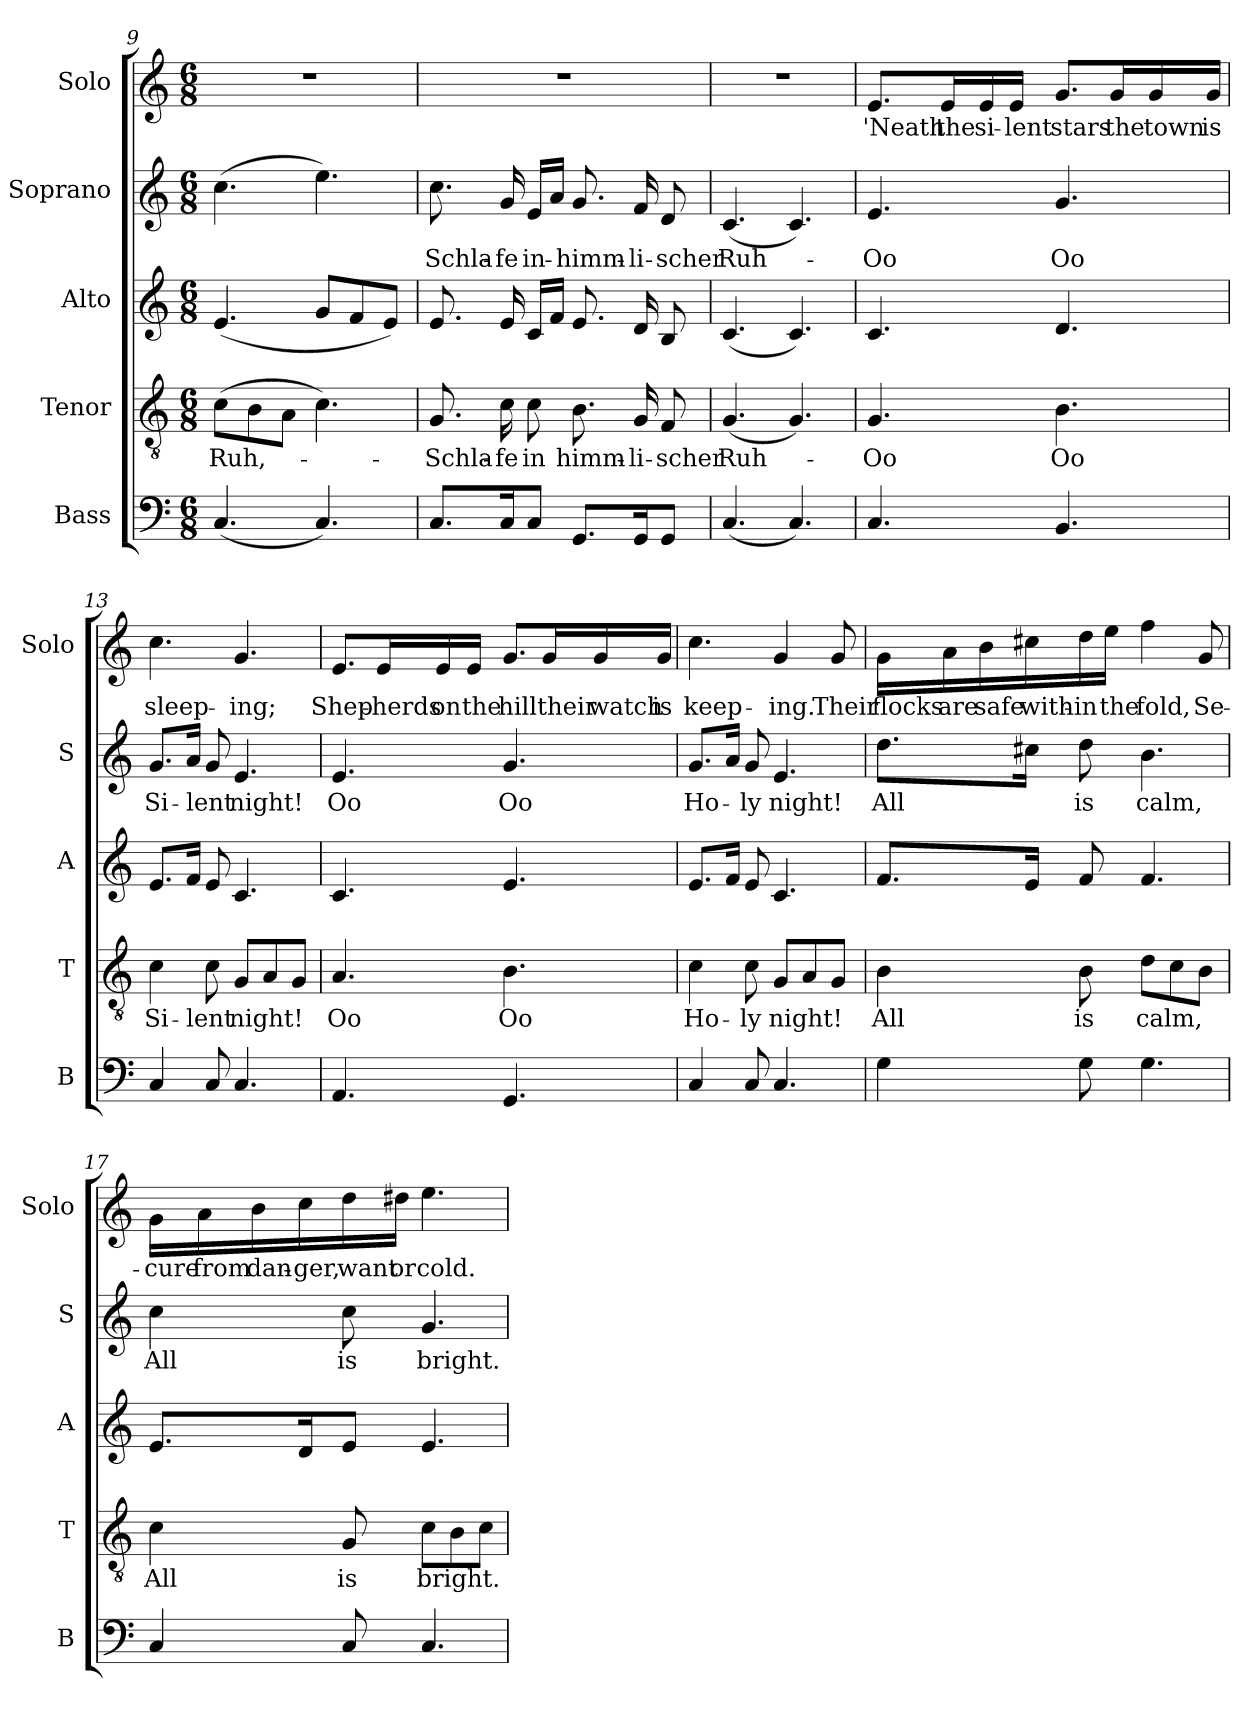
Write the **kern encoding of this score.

**kern	**kern	**text	**kern	**kern	**text	**kern	**text
*part5	*part4	*part4	*part3	*part2	*part2	*part1	*part1
*staff5	*staff4	*staff4	*staff3	*staff2	*staff2	*staff1	*staff1
*I"Bass	*I"Tenor	*	*I"Alto	*I"Soprano	*	*I"Solo	*
*I'B	*I'T	*	*I'A	*I'S	*	*I'Solo	*
*clefF4	*clefGv2	*	*clefG2	*clefG2	*	*clefG2	*
*k[]	*k[]	*	*k[]	*k[]	*	*k[]	*
*C:	*C:	*	*C:	*C:	*	*C:	*
*M6/8	*M6/8	*	*M6/8	*M6/8	*	*M6/8	*
=9	=9	=9	=9	=9	=9	=9	=9
(4.C/	(8c\L	Ruh,-	(4.e/	(4.cc\	.	2.r	.
.	8B\	.	.	.	.	.	.
.	8A\J	.	.	.	.	.	.
4.C/)	4.c\)	.	8g/L	4.ee\)	.	.	.
.	.	.	8f/	.	.	.	.
.	.	.	8e/J)	.	.	.	.
!!LO:PB:g=z
=10	=10	=10	=10	=10	=10	=10	=10
8.C/L	8.G/	-Schla-	8.e/	8.cc\	-Schla-	2.r	.
16C/K	16c\	-fe	16e/	16g/	-fe	.	.
8C/J	8c\	in	16c/LL	16e/LL	in-	.	.
.	.	.	16f/JJ	16a/JJ	.	.	.
8.GG/L	8.B\	himm-	8.e/	8.g/	-himm-	.	.
16GG/K	16G/	-li-	16d/	16f/	-li-	.	.
8GG/J	8F/	-scher	8B/	8d/	-scher	.	.
=11	=11	=11	=11	=11	=11	=11	=11
(4.C/	(4.G/	Ruh-	(4.c/	(4.c/	Ruh-	2.r	.
4.C/)	4.G/)	.	4.c/)	4.c/)	.	.	.
=12	=12	=12	=12	=12	=12	=12	=12
4.C/	4.G/	-Oo	4.c/	4.e/	-Oo	8.e/L	'Neath
.	.	.	.	.	.	16e/L	the
.	.	.	.	.	.	16e/	si-
.	.	.	.	.	.	16e/JJ	-lent
4.BB/	4.B\	Oo	4.d/	4.g/	Oo	8.g/L	stars
.	.	.	.	.	.	16g/L	the
.	.	.	.	.	.	16g/	town
.	.	.	.	.	.	16g/JJ	is
!!LO:LB:g=z
=13	=13	=13	=13	=13	=13	=13	=13
4C/	4c\	Si-	8.e/L	8.g/L	Si-	4.cc\	sleep-
.	.	.	16f/Jk	16a/Jk	.	.	.
8C/	8c\	-lent	8e/	8g/	-lent	.	.
4.C/	8G/L	night!	4.c/	4.e/	night!	4.g/	-ing;
.	8A/	.	.	.	.	.	.
.	8G/J	.	.	.	.	.	.
=14	=14	=14	=14	=14	=14	=14	=14
4.AA/	4.A/	Oo	4.c/	4.e/	Oo	8.e/L	Shep-
.	.	.	.	.	.	16e/L	-herds
.	.	.	.	.	.	16e/	on
.	.	.	.	.	.	16e/JJ	the
4.GG/	4.B\	Oo	4.e/	4.g/	Oo	8.g/L	hill
.	.	.	.	.	.	16g/L	their
.	.	.	.	.	.	16g/	watch
.	.	.	.	.	.	16g/JJ	is
=15	=15	=15	=15	=15	=15	=15	=15
4C/	4c\	Ho-	8.e/L	8.g/L	Ho-	4.cc\	keep-
.	.	.	16f/Jk	16a/Jk	.	.	.
8C/	8c\	-ly	8e/	8g/	-ly	.	.
4.C/	8G/L	night!	4.c/	4.e/	night!	4g/	-ing.
.	8A/	.	.	.	.	.	.
.	8G/J	.	.	.	.	8g/	Their
!!LO:PB:g=z
=16	=16	=16	=16	=16	=16	=16	=16
4G\	4B\	All	8.f/L	8.dd\L	All	16g\LL	flocks
.	.	.	.	.	.	16a\	are
.	.	.	.	.	.	16b\	safe
.	.	.	16e/Jk	16cc#X\Jk	.	16cc#X\	with-
8G\	8B\	is	8f/	8dd\	is	16dd\	-in
.	.	.	.	.	.	16ee\JJ	the
4.G\	8d\L	calm,	4.f/	4.b\	calm,	4ff\	fold,
.	8c\	.	.	.	.	.	.
.	8B\J	.	.	.	.	8g/	Se-
=17	=17	=17	=17	=17	=17	=17	=17
4C/	4c\	All	8.e/L	4cc\	All	16g\LL	-cure
.	.	.	.	.	.	16a\	from
.	.	.	.	.	.	16b\	dan-
.	.	.	16d/k	.	.	16cc\	-ger,
8C/	8G/	is	8e/J	8cc\	is	16dd\	want
.	.	.	.	.	.	16dd#X\JJ	or
4.C/	8c\L	bright.	4.e/	4.g/	bright.	4.ee\	cold.
.	8B\	.	.	.	.	.	.
.	8c\J	.	.	.	.	.	.
=	=	=	=	=	=	=	=
*-	*-	*-	*-	*-	*-	*-	*-
